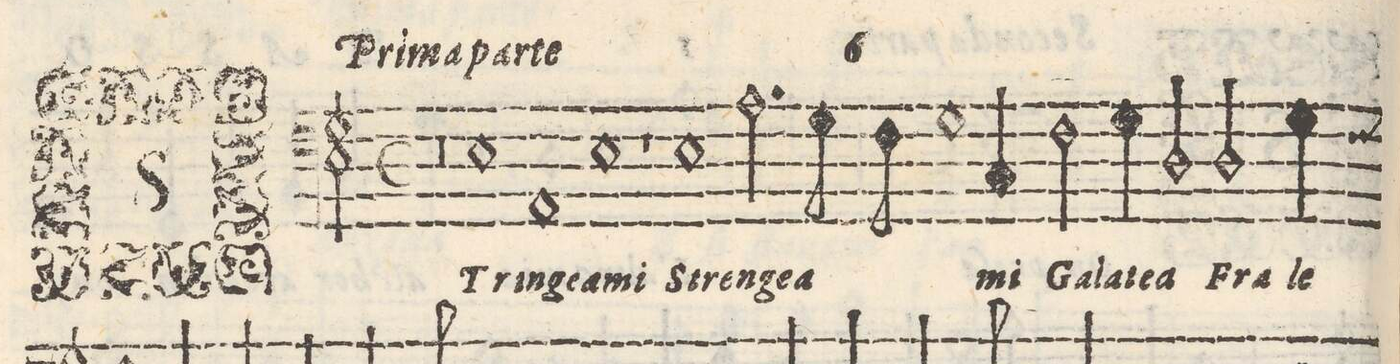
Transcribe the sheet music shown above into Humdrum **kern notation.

**kern	**text
*I"Basso	*
*clefF4	*
*k[]	*
*M2/1	*
0r	.
=2-	=2-
1E	Strin-
1AA	-gea-
=3-	=3-
1E	-mi
1r	.
=4-	=4-
1E	Strin-
2.A\	-ge-
8G\	-a-
8F\	.
=5-	=5-
1G	.
4C/	-mi
2F\	Ga-
4G\	-la-
=6-	=6-
2D/	-tea
2D/	Fra-
4G\	-le
*-	*-
